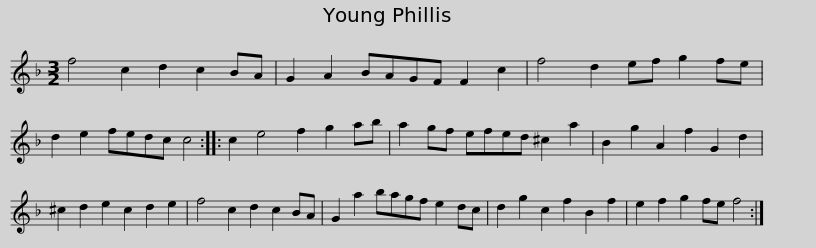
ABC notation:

X:1
L:1/8
M:3/2
I:linebreak $
K:F
V:1 treble
V:1
 f4 c2 d2 c2 BA | G2 A2 BAGF F2 c2 | f4 d2 ef g2 fe | d2 e2 fedc c4 :: c2 e4 f2 g2 ab |$ %5
 a2 gf efed ^c2 a2 | B2 g2 A2 f2 G2 d2 | ^c2 d2 e2 c2 d2 e2 | f4 c2 d2 c2 BA | G2 a2 bagf e2 dc |$ %10
 d2 g2 c2 f2 B2 f2 | e2 f2 g2 fe f4 :| %12
